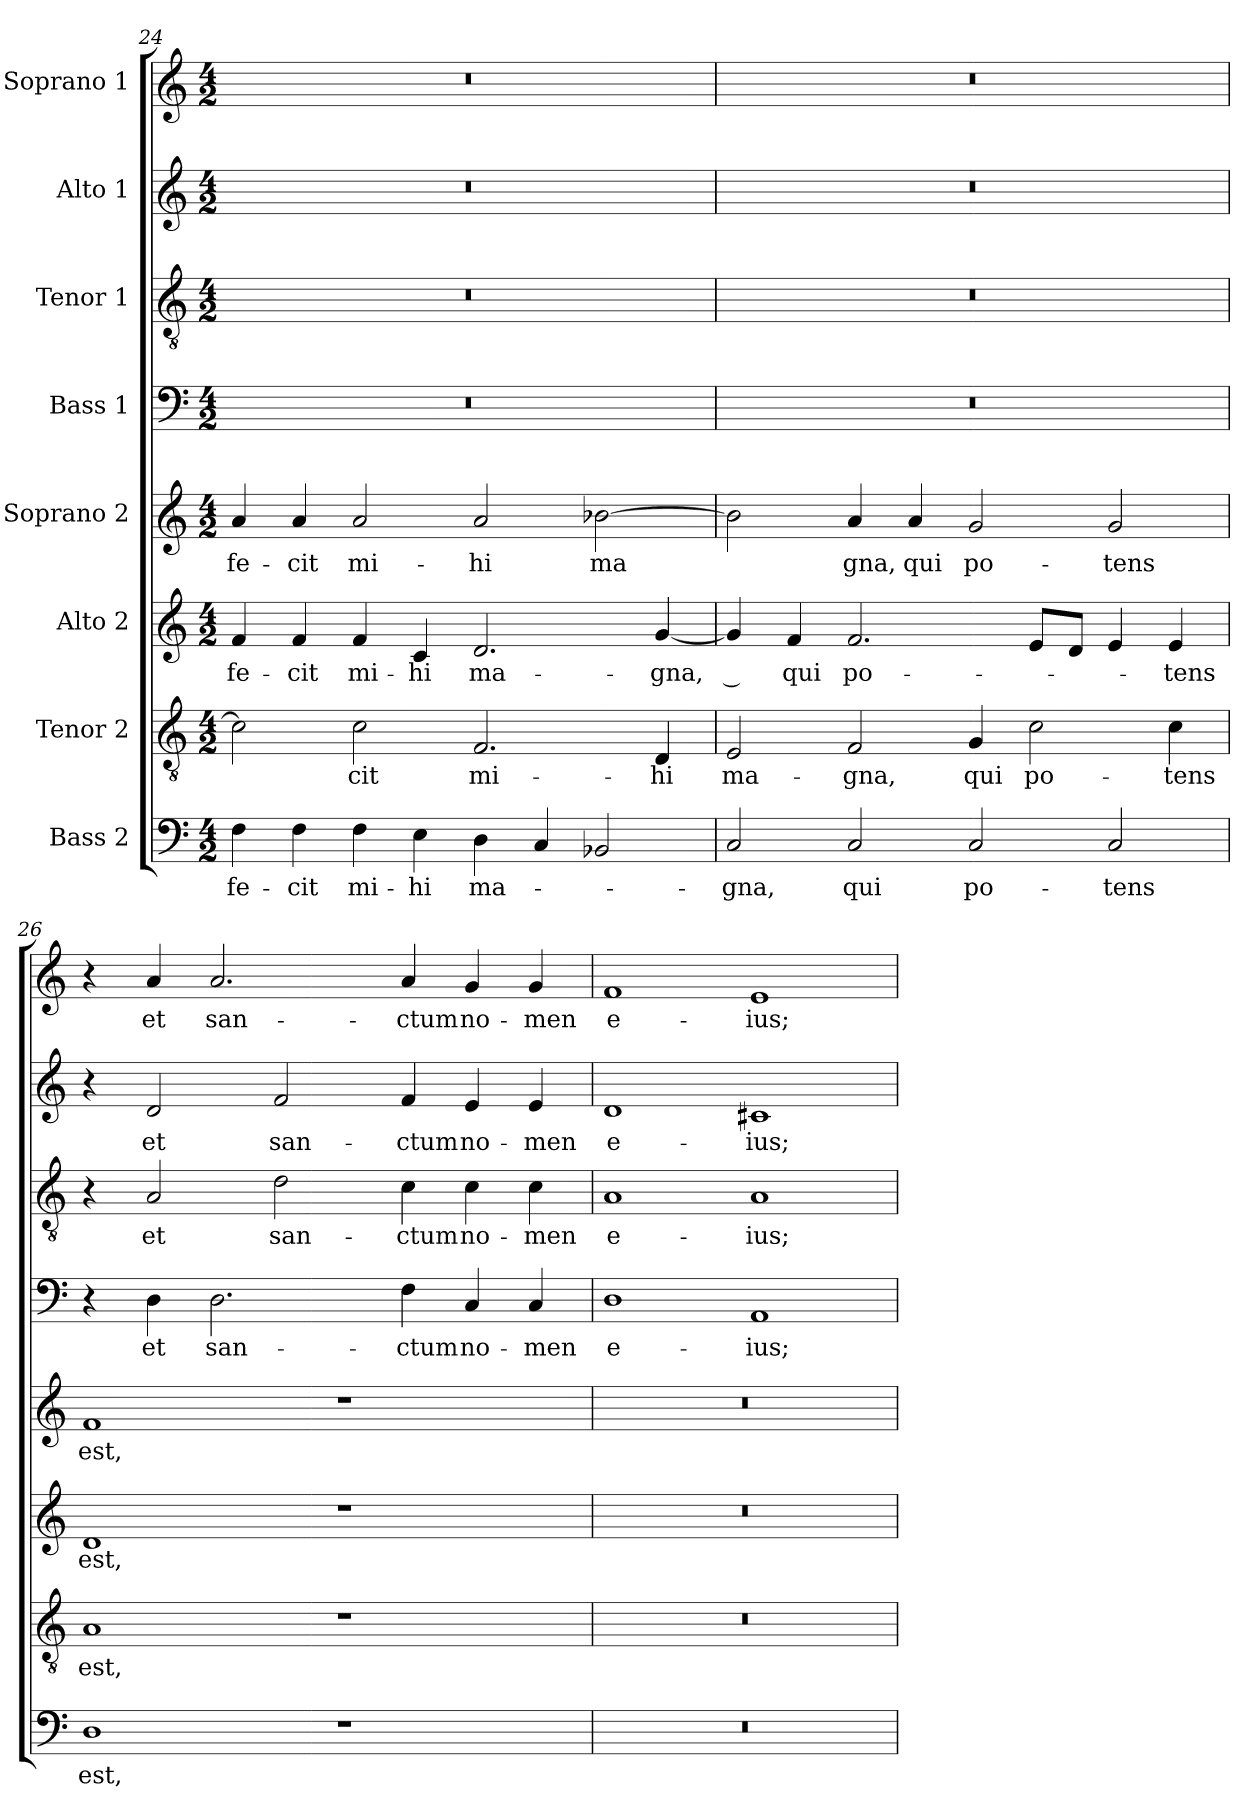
**kern	**text	**kern	**text	**kern	**text	**kern	**text	**kern	**text	**kern	**text	**kern	**text	**kern	**text
*part8	*part8	*part7	*part7	*part6	*part6	*part5	*part5	*part4	*part4	*part3	*part3	*part2	*part2	*part1	*part1
*staff8	*staff8	*staff7	*staff7	*staff6	*staff6	*staff5	*staff5	*staff4	*staff4	*staff3	*staff3	*staff2	*staff2	*staff1	*staff1
*I"Bass 2	*	*I"Tenor 2	*	*I"Alto 2	*	*I"Soprano 2	*	*I"Bass 1	*	*I"Tenor 1	*	*I"Alto 1	*	*I"Soprano 1	*
*clefF4	*	*clefGv2	*	*clefG2	*	*clefG2	*	*clefF4	*	*clefGv2	*	*clefG2	*	*clefG2	*
*k[]	*	*k[]	*	*k[]	*	*k[]	*	*k[]	*	*k[]	*	*k[]	*	*k[]	*
*M4/2	*	*M4/2	*	*M4/2	*	*M4/2	*	*M4/2	*	*M4/2	*	*M4/2	*	*M4/2	*
=24	=24	=24	=24	=24	=24	=24	=24	=24	=24	=24	=24	=24	=24	=24	=24
4F\	fe-	2c\]	.	4f/	fe-	4a/	fe-	0r	.	0r	.	0r	.	0r	.
4F\	cit	.	.	4f/	cit	4a/	cit	.	.	.	.	.	.	.	.
4F\	mi-	2c\	-cit	4f/	mi-	2a/	mi-	.	.	.	.	.	.	.	.
4E\	hi	.	.	4c/	hi	.	.	.	.	.	.	.	.	.	.
4D\	ma-	2.F/	mi-	2.d/	ma-	2a/	hi	.	.	.	.	.	.	.	.
4C/	.	.	.	.	.	.	.	.	.	.	.	.	.	.	.
2BB-X/	.	.	.	.	.	[2b-X\	ma-	.	.	.	.	.	.	.	.
.	.	4D/	-hi	[4g/	gna,	.	.	.	.	.	.	.	.	.	.
=25	=25	=25	=25	=25	=25	=25	=25	=25	=25	=25	=25	=25	=25	=25	=25
2C/	gna,	2E/	ma-	4g/]	__	2b-\]	-	0r	.	0r	.	0r	.	0r	.
.	.	.	.	4f/	qui	.	.	.	.	.	.	.	.	.	.
2C/	qui	2F/	-gna,	2.f/	po-	4a/	gna,	.	.	.	.	.	.	.	.
.	.	.	.	.	.	4a/	qui	.	.	.	.	.	.	.	.
2C/	po-	4G/	qui	.	.	2g/	po-	.	.	.	.	.	.	.	.
.	.	2c\	po-	8e/L	.	.	.	.	.	.	.	.	.	.	.
.	.	.	.	8d/J	.	.	.	.	.	.	.	.	.	.	.
2C/	tens	.	.	4e/	.	2g/	tens	.	.	.	.	.	.	.	.
.	.	4c\	-tens	4e/	tens	.	.	.	.	.	.	.	.	.	.
=26	=26	=26	=26	=26	=26	=26	=26	=26	=26	=26	=26	=26	=26	=26	=26
1D	est,	1A	est,	1d	est,	1f	est,	4r	.	4r	.	4r	.	4r	.
.	.	.	.	.	.	.	.	4D\	et	2A/	et	2d/	et	4a/	et
.	.	.	.	.	.	.	.	2.D\	san-	.	.	.	.	2.a/	san-
.	.	.	.	.	.	.	.	.	.	2d\	san-	2f/	san-	.	.
1r	.	1r	.	1r	.	1r	.	.	.	.	.	.	.	.	.
.	.	.	.	.	.	.	.	4F\	ctum	4c\	-ctum	4f/	ctum	4a/	ctum
.	.	.	.	.	.	.	.	4C/	no-	4c\	no-	4e/	no-	4g/	no-
.	.	.	.	.	.	.	.	4C/	men	4c\	-men	4e/	men	4g/	men
=27	=27	=27	=27	=27	=27	=27	=27	=27	=27	=27	=27	=27	=27	=27	=27
0r	.	0r	.	0r	.	0r	.	1D	e-	1A	e-	1d	e-	1f	e-
.	.	.	.	.	.	.	.	1AA	ius;	1A	-ius;	1c#X	ius;	1e	ius;
=	=	=	=	=	=	=	=	=	=	=	=	=	=	=	=
*-	*-	*-	*-	*-	*-	*-	*-	*-	*-	*-	*-	*-	*-	*-	*-
